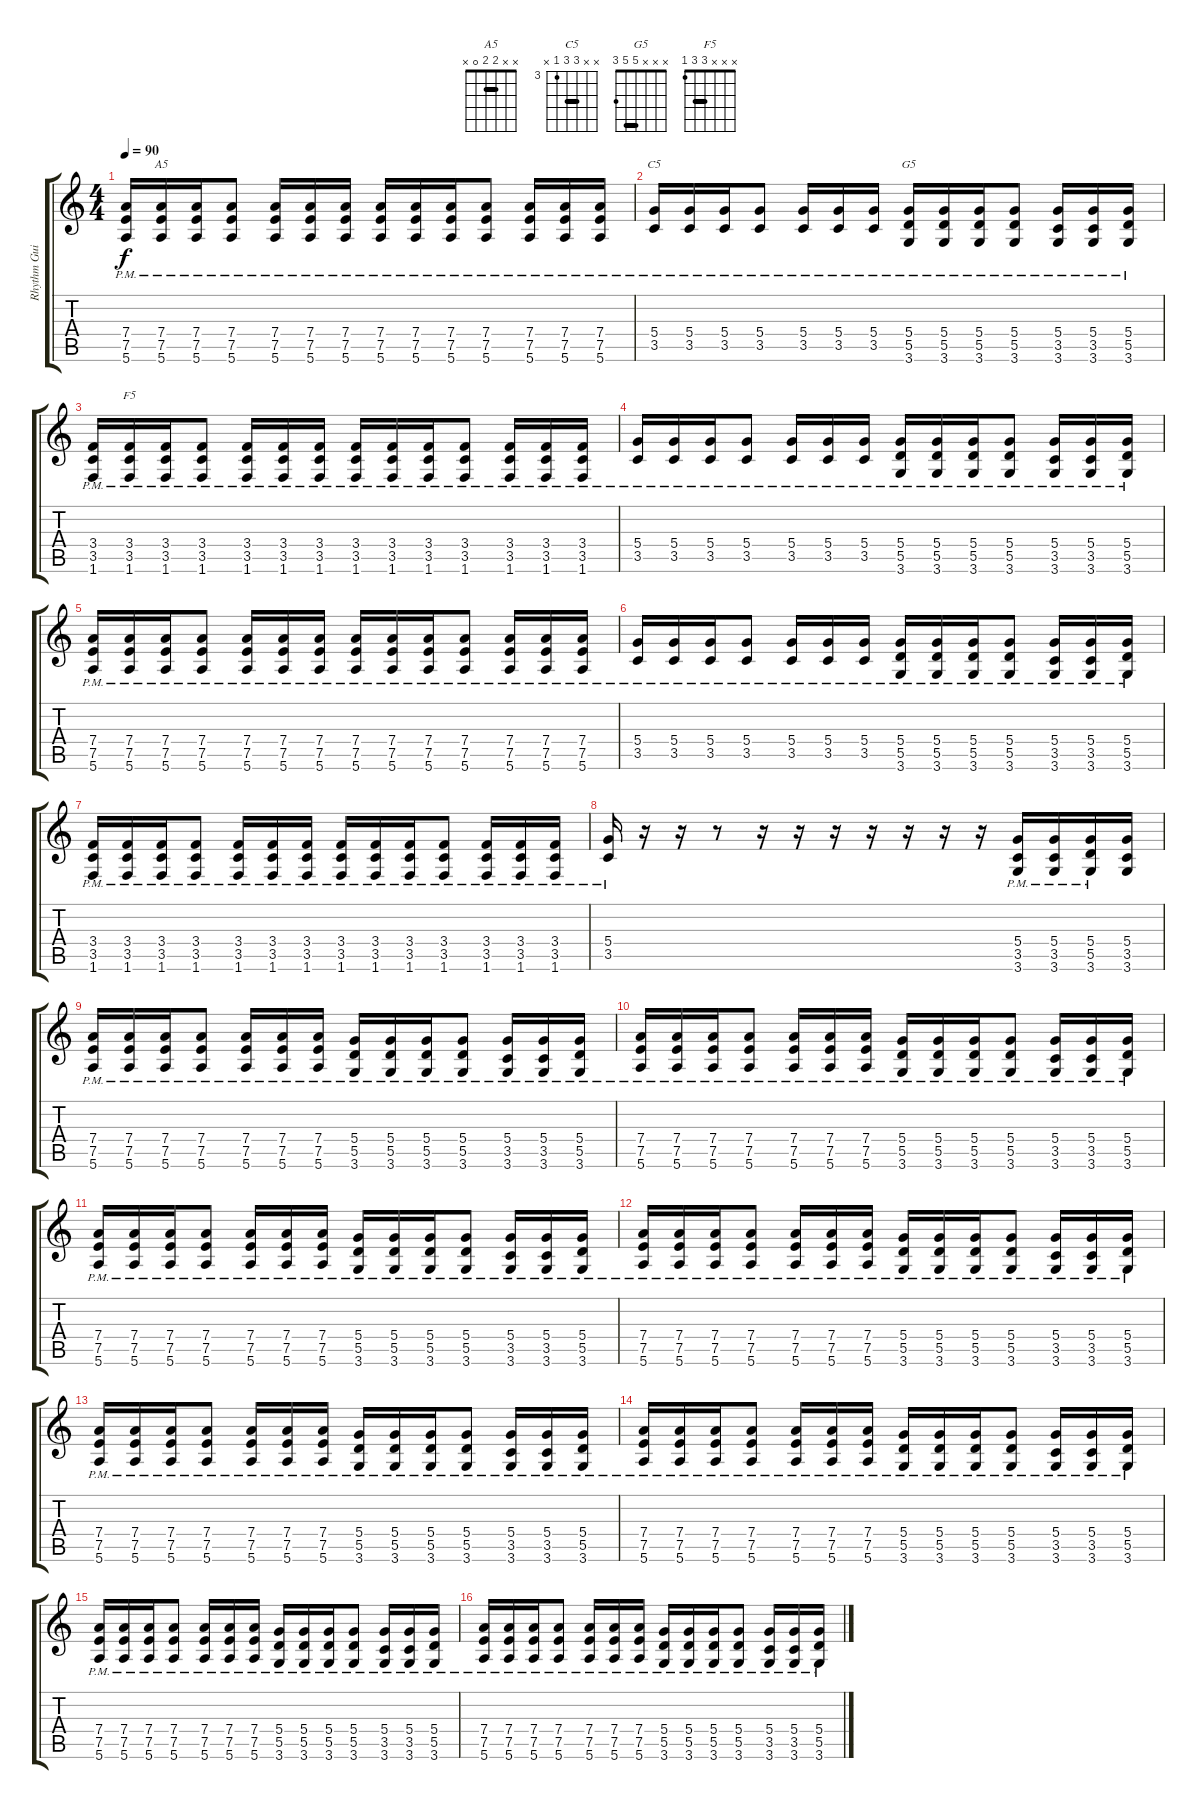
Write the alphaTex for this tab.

\track ("Rhythm Guitar" "Rhythm Gui") {instrument distortionguitar}
\staff {score tabs}
\tuning (E4 B3 G3 D3 A2 E2) {hide}
\chord ("A5" x x 2 2 0 x) {barre 2}
\chord ("C5" x x 5 5 3 x) {firstfret 3 barre 5}
\chord ("G5" x x x 5 5 3) {barre 5}
\chord ("F5" x x x 3 3 1) {barre 3}
\ts (4 4)
\tempo 90
\clef g2
\ks c
(7.4{pm} 7.5{pm} 5.6{pm}).16{dy f} (7.4{pm} 7.5{pm} 5.6{pm}).16{ch "A5"} (7.4{pm} 7.5{pm} 5.6{pm}).16 (7.4{pm} 7.5{pm} 5.6{pm}).8 (7.4{pm} 7.5{pm} 5.6{pm}).16 (7.4{pm} 7.5{pm} 5.6{pm}).16 (7.4{pm} 7.5{pm} 5.6{pm}).16 (7.4{pm} 7.5{pm} 5.6{pm}).16 (7.4{pm} 7.5{pm} 5.6{pm}).16 (7.4{pm} 7.5{pm} 5.6{pm}).16 (7.4{pm} 7.5{pm} 5.6{pm}).8 (7.4{pm} 7.5{pm} 5.6{pm}).16 (7.4{pm} 7.5{pm} 5.6{pm}).16 (7.4{pm} 7.5{pm} 5.6{pm}).16 |
(5.4{pm} 3.5{pm}).16{ch "C5"} (5.4{pm} 3.5{pm}).16 (5.4{pm} 3.5{pm}).16 (5.4{pm} 3.5{pm}).8 (5.4{pm} 3.5{pm}).16 (5.4{pm} 3.5{pm}).16 (5.4{pm} 3.5{pm}).16 (5.4{pm} 5.5{pm} 3.6{pm}).16{ch "G5"} (5.4{pm} 5.5{pm} 3.6{pm}).16 (5.4{pm} 5.5{pm} 3.6{pm}).16 (5.4{pm} 5.5{pm} 3.6{pm}).8 (5.4{pm} 3.5{pm} 3.6).16 (5.4{pm} 3.5{pm} 3.6).16 (5.4{pm} 5.5{pm} 3.6{pm}).16 |
(3.4{pm} 3.5{pm} 1.6{pm}).16 (3.4{pm} 3.5{pm} 1.6{pm}).16{ch "F5"} (3.4{pm} 3.5{pm} 1.6{pm}).16 (3.4{pm} 3.5{pm} 1.6{pm}).8 (3.4{pm} 3.5{pm} 1.6{pm}).16 (3.4{pm} 3.5{pm} 1.6{pm}).16 (3.4{pm} 3.5{pm} 1.6{pm}).16 (3.4{pm} 3.5{pm} 1.6{pm}).16 (3.4{pm} 3.5{pm} 1.6{pm}).16 (3.4{pm} 3.5{pm} 1.6{pm}).16 (3.4{pm} 3.5{pm} 1.6{pm}).8 (3.4{pm} 3.5{pm} 1.6{pm}).16 (3.4{pm} 3.5{pm} 1.6{pm}).16 (3.4{pm} 3.5{pm} 1.6{pm}).16 |
(5.4{pm} 3.5{pm}).16 (5.4{pm} 3.5{pm}).16 (5.4{pm} 3.5{pm}).16 (5.4{pm} 3.5{pm}).8 (5.4{pm} 3.5{pm}).16 (5.4{pm} 3.5{pm}).16 (5.4{pm} 3.5{pm}).16 (5.4{pm} 5.5{pm} 3.6{pm}).16 (5.4{pm} 5.5{pm} 3.6{pm}).16 (5.4{pm} 5.5{pm} 3.6{pm}).16 (5.4{pm} 5.5{pm} 3.6{pm}).8 (5.4{pm} 3.5{pm} 3.6).16 (5.4{pm} 3.5{pm} 3.6).16 (5.4{pm} 5.5{pm} 3.6{pm}).16 |
(7.4{pm} 7.5{pm} 5.6{pm}).16 (7.4{pm} 7.5{pm} 5.6{pm}).16 (7.4{pm} 7.5{pm} 5.6{pm}).16 (7.4{pm} 7.5{pm} 5.6{pm}).8 (7.4{pm} 7.5{pm} 5.6{pm}).16 (7.4{pm} 7.5{pm} 5.6{pm}).16 (7.4{pm} 7.5{pm} 5.6{pm}).16 (7.4{pm} 7.5{pm} 5.6{pm}).16 (7.4{pm} 7.5{pm} 5.6{pm}).16 (7.4{pm} 7.5{pm} 5.6{pm}).16 (7.4{pm} 7.5{pm} 5.6{pm}).8 (7.4{pm} 7.5{pm} 5.6{pm}).16 (7.4{pm} 7.5{pm} 5.6{pm}).16 (7.4{pm} 7.5{pm} 5.6{pm}).16 |
(5.4{pm} 3.5{pm}).16 (5.4{pm} 3.5{pm}).16 (5.4{pm} 3.5{pm}).16 (5.4{pm} 3.5{pm}).8 (5.4{pm} 3.5{pm}).16 (5.4{pm} 3.5{pm}).16 (5.4{pm} 3.5{pm}).16 (5.4{pm} 5.5{pm} 3.6{pm}).16 (5.4{pm} 5.5{pm} 3.6{pm}).16 (5.4{pm} 5.5{pm} 3.6{pm}).16 (5.4{pm} 5.5{pm} 3.6{pm}).8 (5.4{pm} 3.5{pm} 3.6).16 (5.4{pm} 3.5{pm} 3.6).16 (5.4{pm} 5.5{pm} 3.6{pm}).16 |
(3.4{pm} 3.5{pm} 1.6{pm}).16 (3.4{pm} 3.5{pm} 1.6{pm}).16 (3.4{pm} 3.5{pm} 1.6{pm}).16 (3.4{pm} 3.5{pm} 1.6{pm}).8 (3.4{pm} 3.5{pm} 1.6{pm}).16 (3.4{pm} 3.5{pm} 1.6{pm}).16 (3.4{pm} 3.5{pm} 1.6{pm}).16 (3.4{pm} 3.5{pm} 1.6{pm}).16 (3.4{pm} 3.5{pm} 1.6{pm}).16 (3.4{pm} 3.5{pm} 1.6{pm}).16 (3.4{pm} 3.5{pm} 1.6{pm}).8 (3.4{pm} 3.5{pm} 1.6{pm}).16 (3.4{pm} 3.5{pm} 1.6{pm}).16 (3.4{pm} 3.5{pm} 1.6{pm}).16 |
(5.4{pm} 3.5{pm}).16 r.16 r.16 r.8 r.16 r.16 r.16 r.16 r.16 r.16 r.16 (5.4{pm} 3.5{pm} 3.6).16 (5.4{pm} 3.5{pm} 3.6).16 (5.4{pm} 5.5{pm} 3.6{pm}).16 (5.4 3.5 3.6).16 |
(7.4{pm} 7.5{pm} 5.6{pm}).16 (7.4{pm} 7.5{pm} 5.6{pm}).16 (7.4{pm} 7.5{pm} 5.6{pm}).16 (7.4{pm} 7.5{pm} 5.6{pm}).8 (7.4{pm} 7.5{pm} 5.6{pm}).16 (7.4{pm} 7.5{pm} 5.6{pm}).16 (7.4{pm} 7.5{pm} 5.6{pm}).16 (5.4{pm} 5.5{pm} 3.6{pm}).16 (5.4{pm} 5.5{pm} 3.6{pm}).16 (5.4{pm} 5.5{pm} 3.6{pm}).16 (5.4{pm} 5.5{pm} 3.6{pm}).8 (5.4{pm} 3.5{pm} 3.6).16 (5.4{pm} 3.5{pm} 3.6).16 (5.4{pm} 5.5{pm} 3.6{pm}).16 |
(7.4{pm} 7.5{pm} 5.6{pm}).16 (7.4{pm} 7.5{pm} 5.6{pm}).16 (7.4{pm} 7.5{pm} 5.6{pm}).16 (7.4{pm} 7.5{pm} 5.6{pm}).8 (7.4{pm} 7.5{pm} 5.6{pm}).16 (7.4{pm} 7.5{pm} 5.6{pm}).16 (7.4{pm} 7.5{pm} 5.6{pm}).16 (5.4{pm} 5.5{pm} 3.6{pm}).16 (5.4{pm} 5.5{pm} 3.6{pm}).16 (5.4{pm} 5.5{pm} 3.6{pm}).16 (5.4{pm} 5.5{pm} 3.6{pm}).8 (5.4{pm} 3.5{pm} 3.6).16 (5.4{pm} 3.5{pm} 3.6).16 (5.4{pm} 5.5{pm} 3.6{pm}).16 |
(7.4{pm} 7.5{pm} 5.6{pm}).16 (7.4{pm} 7.5{pm} 5.6{pm}).16 (7.4{pm} 7.5{pm} 5.6{pm}).16 (7.4{pm} 7.5{pm} 5.6{pm}).8 (7.4{pm} 7.5{pm} 5.6{pm}).16 (7.4{pm} 7.5{pm} 5.6{pm}).16 (7.4{pm} 7.5{pm} 5.6{pm}).16 (5.4{pm} 5.5{pm} 3.6{pm}).16 (5.4{pm} 5.5{pm} 3.6{pm}).16 (5.4{pm} 5.5{pm} 3.6{pm}).16 (5.4{pm} 5.5{pm} 3.6{pm}).8 (5.4{pm} 3.5{pm} 3.6).16 (5.4{pm} 3.5{pm} 3.6).16 (5.4{pm} 5.5{pm} 3.6{pm}).16 |
(7.4{pm} 7.5{pm} 5.6{pm}).16 (7.4{pm} 7.5{pm} 5.6{pm}).16 (7.4{pm} 7.5{pm} 5.6{pm}).16 (7.4{pm} 7.5{pm} 5.6{pm}).8 (7.4{pm} 7.5{pm} 5.6{pm}).16 (7.4{pm} 7.5{pm} 5.6{pm}).16 (7.4{pm} 7.5{pm} 5.6{pm}).16 (5.4{pm} 5.5{pm} 3.6{pm}).16 (5.4{pm} 5.5{pm} 3.6{pm}).16 (5.4{pm} 5.5{pm} 3.6{pm}).16 (5.4{pm} 5.5{pm} 3.6{pm}).8 (5.4{pm} 3.5{pm} 3.6).16 (5.4{pm} 3.5{pm} 3.6).16 (5.4{pm} 5.5{pm} 3.6{pm}).16 |
(7.4{pm} 7.5{pm} 5.6{pm}).16 (7.4{pm} 7.5{pm} 5.6{pm}).16 (7.4{pm} 7.5{pm} 5.6{pm}).16 (7.4{pm} 7.5{pm} 5.6{pm}).8 (7.4{pm} 7.5{pm} 5.6{pm}).16 (7.4{pm} 7.5{pm} 5.6{pm}).16 (7.4{pm} 7.5{pm} 5.6{pm}).16 (5.4{pm} 5.5{pm} 3.6{pm}).16 (5.4{pm} 5.5{pm} 3.6{pm}).16 (5.4{pm} 5.5{pm} 3.6{pm}).16 (5.4{pm} 5.5{pm} 3.6{pm}).8 (5.4{pm} 3.5{pm} 3.6).16 (5.4{pm} 3.5{pm} 3.6).16 (5.4{pm} 5.5{pm} 3.6{pm}).16 |
(7.4{pm} 7.5{pm} 5.6{pm}).16 (7.4{pm} 7.5{pm} 5.6{pm}).16 (7.4{pm} 7.5{pm} 5.6{pm}).16 (7.4{pm} 7.5{pm} 5.6{pm}).8 (7.4{pm} 7.5{pm} 5.6{pm}).16 (7.4{pm} 7.5{pm} 5.6{pm}).16 (7.4{pm} 7.5{pm} 5.6{pm}).16 (5.4{pm} 5.5{pm} 3.6{pm}).16 (5.4{pm} 5.5{pm} 3.6{pm}).16 (5.4{pm} 5.5{pm} 3.6{pm}).16 (5.4{pm} 5.5{pm} 3.6{pm}).8 (5.4{pm} 3.5{pm} 3.6).16 (5.4{pm} 3.5{pm} 3.6).16 (5.4{pm} 5.5{pm} 3.6{pm}).16 |
(7.4{pm} 7.5{pm} 5.6{pm}).16 (7.4{pm} 7.5{pm} 5.6{pm}).16 (7.4{pm} 7.5{pm} 5.6{pm}).16 (7.4{pm} 7.5{pm} 5.6{pm}).8 (7.4{pm} 7.5{pm} 5.6{pm}).16 (7.4{pm} 7.5{pm} 5.6{pm}).16 (7.4{pm} 7.5{pm} 5.6{pm}).16 (5.4{pm} 5.5{pm} 3.6{pm}).16 (5.4{pm} 5.5{pm} 3.6{pm}).16 (5.4{pm} 5.5{pm} 3.6{pm}).16 (5.4{pm} 5.5{pm} 3.6{pm}).8 (5.4{pm} 3.5{pm} 3.6).16 (5.4{pm} 3.5{pm} 3.6).16 (5.4{pm} 5.5{pm} 3.6{pm}).16 |
(7.4{pm} 7.5{pm} 5.6{pm}).16 (7.4{pm} 7.5{pm} 5.6{pm}).16 (7.4{pm} 7.5{pm} 5.6{pm}).16 (7.4{pm} 7.5{pm} 5.6{pm}).8 (7.4{pm} 7.5{pm} 5.6{pm}).16 (7.4{pm} 7.5{pm} 5.6{pm}).16 (7.4{pm} 7.5{pm} 5.6{pm}).16 (5.4{pm} 5.5{pm} 3.6{pm}).16 (5.4{pm} 5.5{pm} 3.6{pm}).16 (5.4{pm} 5.5{pm} 3.6{pm}).16 (5.4{pm} 5.5{pm} 3.6{pm}).8 (5.4{pm} 3.5{pm} 3.6).16 (5.4{pm} 3.5{pm} 3.6).16 (5.4{pm} 5.5{pm} 3.6{pm}).16
